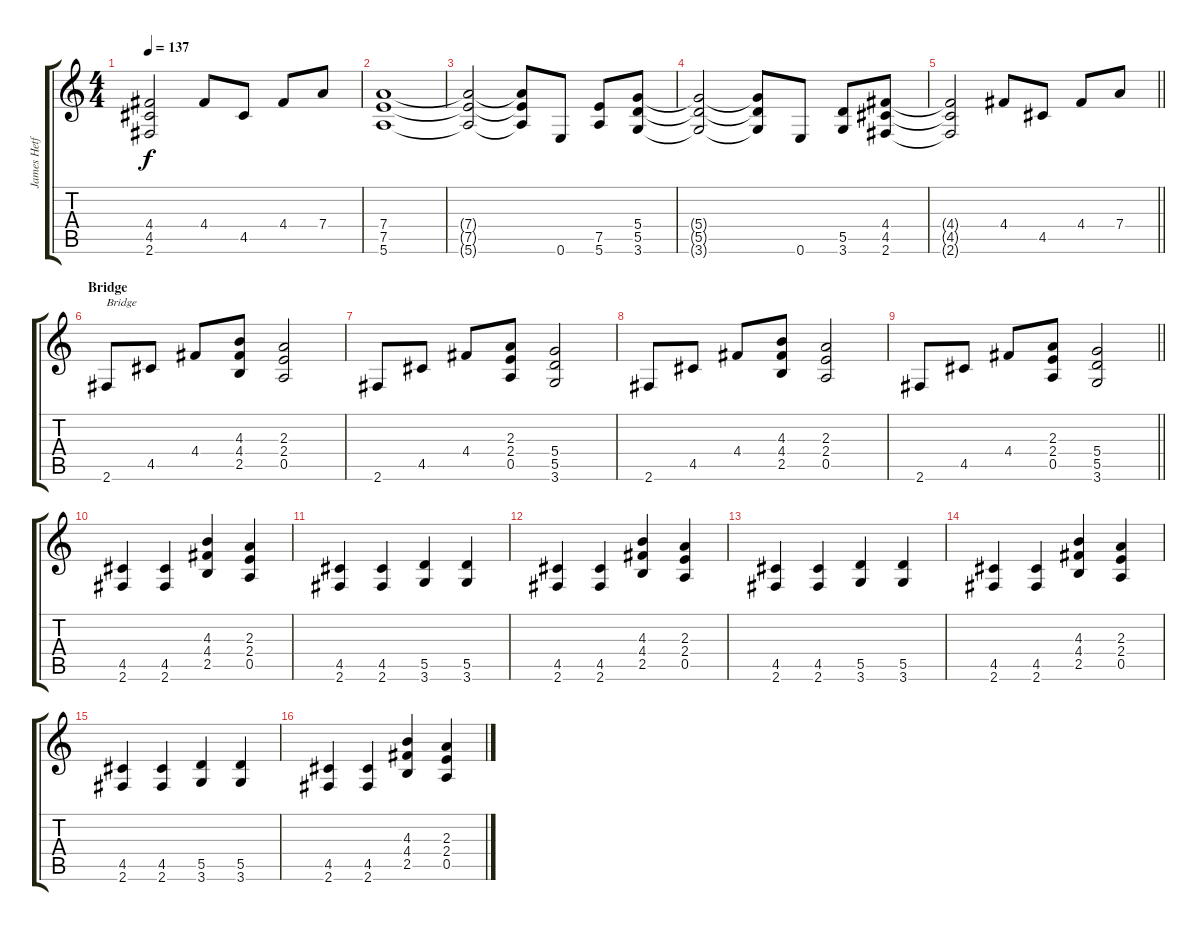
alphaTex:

\track ("James Hetfield" "James Hetf") {instrument distortionguitar}
\staff {score tabs}
\tuning (E4 B3 G3 D3 A2 E2) {hide}
\ts (4 4)
\tempo 137
\clef g2
\ks c
(4.4{t} 4.5{t} 2.6{t}).2{dy f} 4.4.8 4.5.8 4.4.8 7.4.8 |
(7.4 7.5 5.6).1 |
(7.4{t} 7.5{t} 5.6{t}).2 (7.4{t} 7.5{t} 5.6{t}).8 0.6.8 (7.5 5.6).8 (5.4 5.5 3.6).8 |
(5.4{t} 5.5{t} 3.6{t}).2 (5.4{t} 5.5{t} 3.6{t}).8 0.6.8 (5.5 3.6).8 (4.4 4.5 2.6).8 |
\barLineRight lightlight
(4.4{t} 4.5{t} 2.6{t}).2 4.4.8 4.5.8 4.4.8 7.4.8 |
\section ("" "Bridge")
2.6.8{txt "Bridge"} 4.5.8 4.4.8 (4.3 4.4 2.5).8 (2.3 2.4 0.5).2 |
2.6.8 4.5.8 4.4.8 (2.3 2.4 0.5).8 (5.4 5.5 3.6).2 |
2.6.8 4.5.8 4.4.8 (4.3 4.4 2.5).8 (2.3 2.4 0.5).2 |
\barLineRight lightlight
2.6.8 4.5.8 4.4.8 (2.3 2.4 0.5).8 (5.4 5.5 3.6).2 |
(4.5 2.6).4 (4.5 2.6).4 (4.3 4.4 2.5).4 (2.3 2.4 0.5).4 |
(4.5 2.6).4 (4.5 2.6).4 (5.5 3.6).4 (5.5 3.6).4 |
(4.5 2.6).4 (4.5 2.6).4 (4.3 4.4 2.5).4 (2.3 2.4 0.5).4 |
(4.5 2.6).4 (4.5 2.6).4 (5.5 3.6).4 (5.5 3.6).4 |
(4.5 2.6).4 (4.5 2.6).4 (4.3 4.4 2.5).4 (2.3 2.4 0.5).4 |
(4.5 2.6).4 (4.5 2.6).4 (5.5 3.6).4 (5.5 3.6).4 |
(4.5 2.6).4 (4.5 2.6).4 (4.3 4.4 2.5).4 (2.3 2.4 0.5).4
